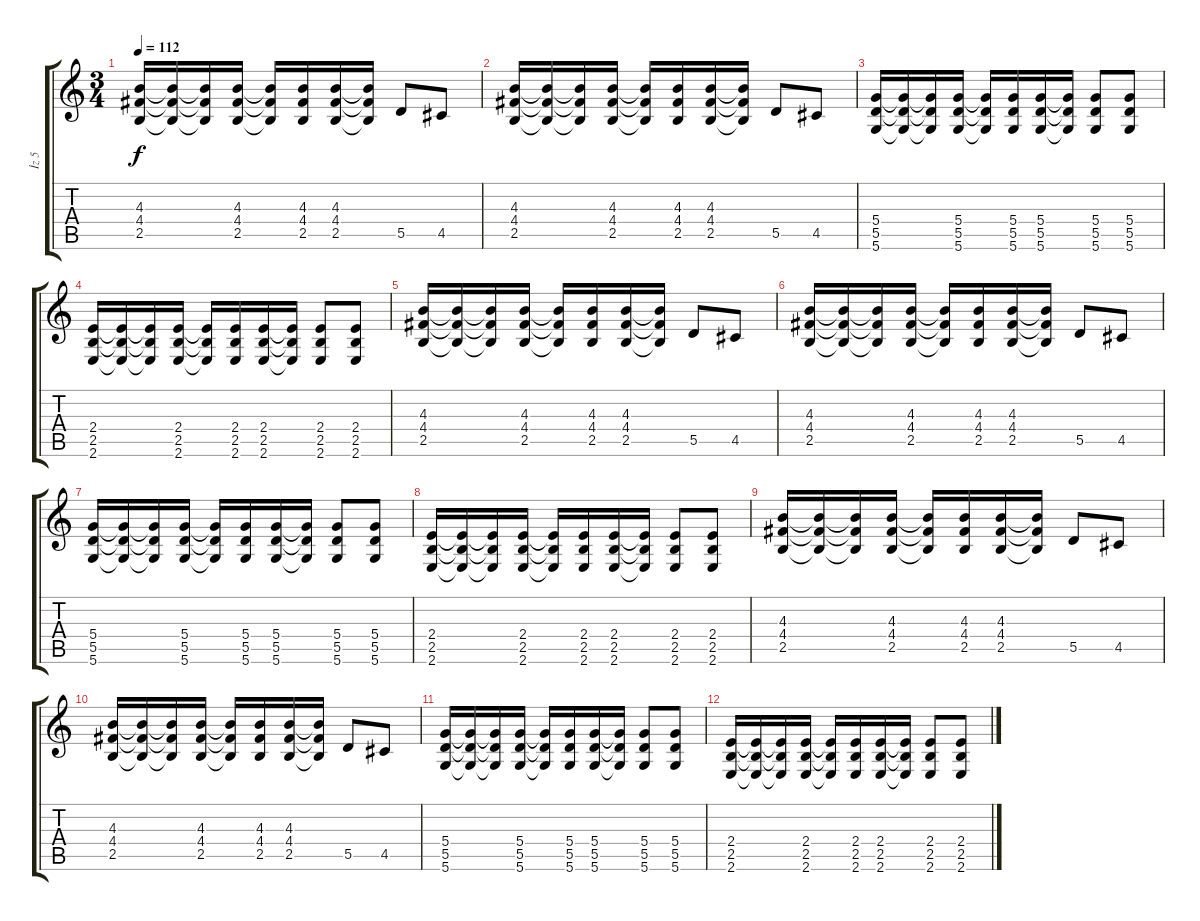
\track ("İz 5" "İz 5") {instrument distortionguitar}
\staff {score tabs}
\tuning (E4 B3 G3 D3 A2 D2) {hide}
\ts (3 4)
\tempo 112
\clef g2
\ks c
(4.3 4.4 2.5).16{dy f} (4.3{t} 4.4{t} 2.5{t}).16 (4.3{t} 4.4{t} 2.5{t}).16 (4.3 4.4 2.5).16 (4.3{t} 4.4{t} 2.5{t}).16 (4.3 4.4 2.5).16 (4.3 4.4 2.5).16 (4.3{t} 4.4{t} 2.5{t}).16 5.5.8 4.5.8 |
(4.3 4.4 2.5).16 (4.3{t} 4.4{t} 2.5{t}).16 (4.3{t} 4.4{t} 2.5{t}).16 (4.3 4.4 2.5).16 (4.3{t} 4.4{t} 2.5{t}).16 (4.3 4.4 2.5).16 (4.3 4.4 2.5).16 (4.3{t} 4.4{t} 2.5{t}).16 5.5.8 4.5.8 |
(5.4 5.5 5.6).16 (5.4{t} 5.5{t} 5.6{t}).16 (5.4{t} 5.5{t} 5.6{t}).16 (5.4 5.5 5.6).16 (5.4{t} 5.5{t} 5.6{t}).16 (5.4 5.5 5.6).16 (5.4 5.5 5.6).16 (5.4{t} 5.5{t} 5.6{t}).16 (5.4 5.5 5.6).8 (5.4 5.5 5.6).8 |
(2.4 2.5 2.6).16 (2.4{t} 2.5{t} 2.6{t}).16 (2.4{t} 2.5{t} 2.6{t}).16 (2.4 2.5 2.6).16 (2.4{t} 2.5{t} 2.6{t}).16 (2.4 2.5 2.6).16 (2.4 2.5 2.6).16 (2.4{t} 2.5{t} 2.6{t}).16 (2.4 2.5 2.6).8 (2.4 2.5 2.6).8 |
(4.3 4.4 2.5).16 (4.3{t} 4.4{t} 2.5{t}).16 (4.3{t} 4.4{t} 2.5{t}).16 (4.3 4.4 2.5).16 (4.3{t} 4.4{t} 2.5{t}).16 (4.3 4.4 2.5).16 (4.3 4.4 2.5).16 (4.3{t} 4.4{t} 2.5{t}).16 5.5.8 4.5.8 |
(4.3 4.4 2.5).16 (4.3{t} 4.4{t} 2.5{t}).16 (4.3{t} 4.4{t} 2.5{t}).16 (4.3 4.4 2.5).16 (4.3{t} 4.4{t} 2.5{t}).16 (4.3 4.4 2.5).16 (4.3 4.4 2.5).16 (4.3{t} 4.4{t} 2.5{t}).16 5.5.8 4.5.8 |
(5.4 5.5 5.6).16 (5.4{t} 5.5{t} 5.6{t}).16 (5.4{t} 5.5{t} 5.6{t}).16 (5.4 5.5 5.6).16 (5.4{t} 5.5{t} 5.6{t}).16 (5.4 5.5 5.6).16 (5.4 5.5 5.6).16 (5.4{t} 5.5{t} 5.6{t}).16 (5.4 5.5 5.6).8 (5.4 5.5 5.6).8 |
(2.4 2.5 2.6).16 (2.4{t} 2.5{t} 2.6{t}).16 (2.4{t} 2.5{t} 2.6{t}).16 (2.4 2.5 2.6).16 (2.4{t} 2.5{t} 2.6{t}).16 (2.4 2.5 2.6).16 (2.4 2.5 2.6).16 (2.4{t} 2.5{t} 2.6{t}).16 (2.4 2.5 2.6).8 (2.4 2.5 2.6).8 |
(4.3 4.4 2.5).16 (4.3{t} 4.4{t} 2.5{t}).16 (4.3{t} 4.4{t} 2.5{t}).16 (4.3 4.4 2.5).16 (4.3{t} 4.4{t} 2.5{t}).16 (4.3 4.4 2.5).16 (4.3 4.4 2.5).16 (4.3{t} 4.4{t} 2.5{t}).16 5.5.8 4.5.8 |
(4.3 4.4 2.5).16 (4.3{t} 4.4{t} 2.5{t}).16 (4.3{t} 4.4{t} 2.5{t}).16 (4.3 4.4 2.5).16 (4.3{t} 4.4{t} 2.5{t}).16 (4.3 4.4 2.5).16 (4.3 4.4 2.5).16 (4.3{t} 4.4{t} 2.5{t}).16 5.5.8 4.5.8 |
(5.4 5.5 5.6).16 (5.4{t} 5.5{t} 5.6{t}).16 (5.4{t} 5.5{t} 5.6{t}).16 (5.4 5.5 5.6).16 (5.4{t} 5.5{t} 5.6{t}).16 (5.4 5.5 5.6).16 (5.4 5.5 5.6).16 (5.4{t} 5.5{t} 5.6{t}).16 (5.4 5.5 5.6).8 (5.4 5.5 5.6).8 |
(2.4 2.5 2.6).16 (2.4{t} 2.5{t} 2.6{t}).16 (2.4{t} 2.5{t} 2.6{t}).16 (2.4 2.5 2.6).16 (2.4{t} 2.5{t} 2.6{t}).16 (2.4 2.5 2.6).16 (2.4 2.5 2.6).16 (2.4{t} 2.5{t} 2.6{t}).16 (2.4 2.5 2.6).8 (2.4 2.5 2.6).8
